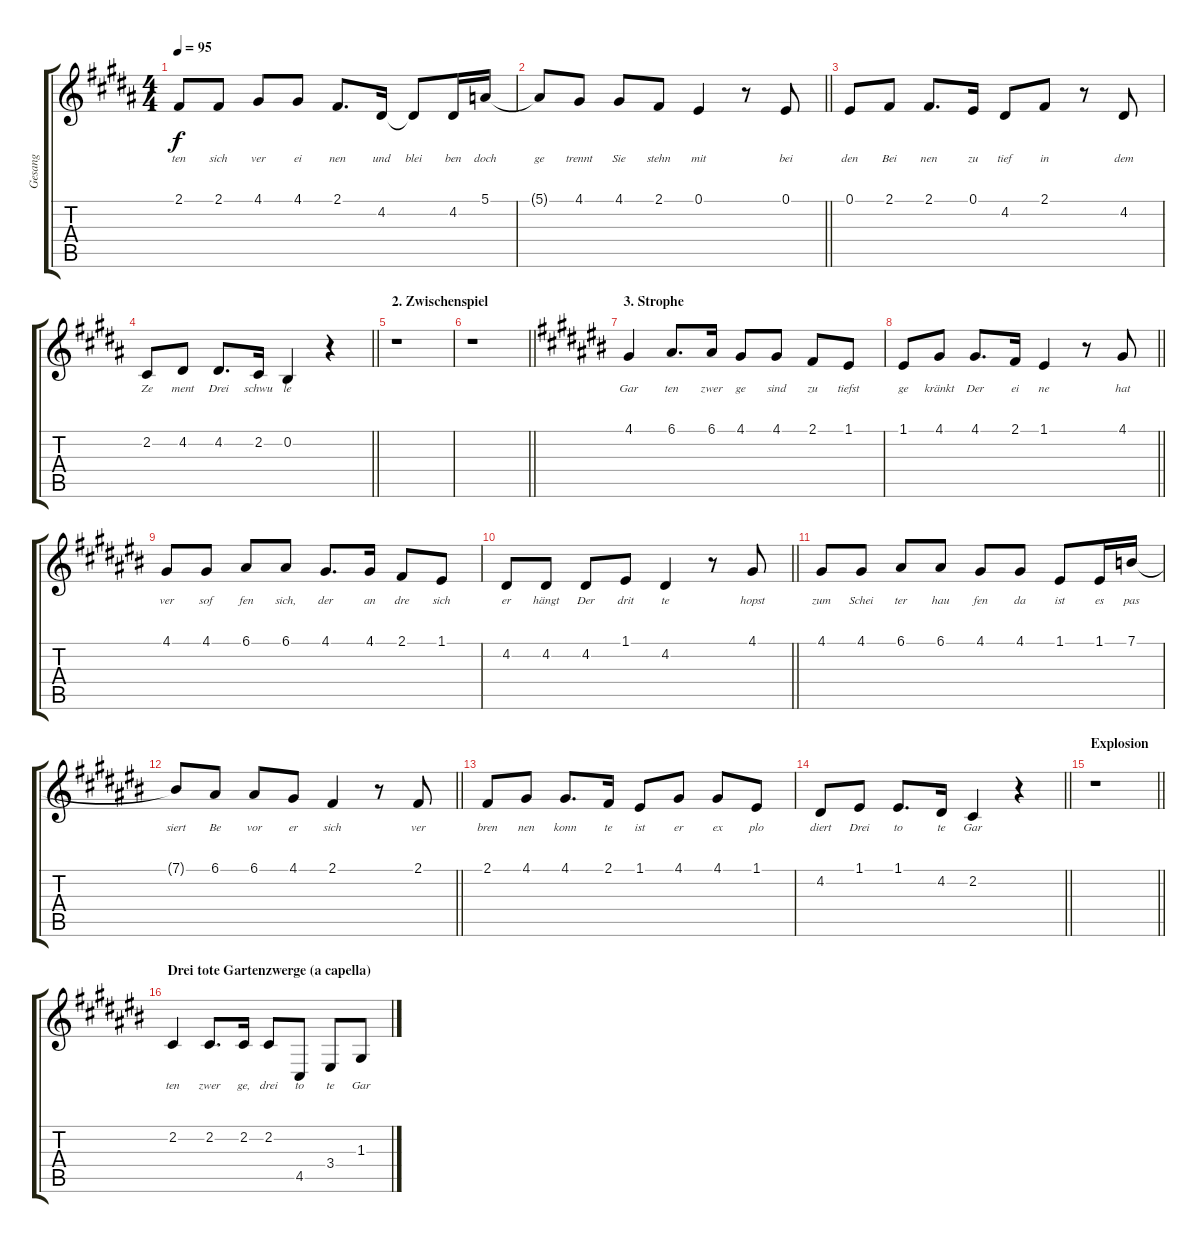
\track ("Gesang" "Gesang") {instrument flute}
\staff {score tabs}
\tuning (E4 B3 G3 D3 A2 E2) {hide}
\ts (4 4)
\tempo 95
\clef g2
\ks b
2.1.8{lyrics (0 "ten") lyrics (1 "") lyrics (2 "") lyrics (3 "") lyrics (4 "") dy f} 2.1.8{lyrics (0 "sich") lyrics (1 "") lyrics (2 "") lyrics (3 "") lyrics (4 "")} 4.1.8{lyrics (0 "ver") lyrics (1 "") lyrics (2 "") lyrics (3 "") lyrics (4 "")} 4.1.8{lyrics (0 "ei") lyrics (1 "") lyrics (2 "") lyrics (3 "") lyrics (4 "")} 2.1.8{d lyrics (0 "nen") lyrics (1 "") lyrics (2 "") lyrics (3 "") lyrics (4 "")} 4.2.16{lyrics (0 "und") lyrics (1 "") lyrics (2 "") lyrics (3 "") lyrics (4 "")} 4.2{t}.8{lyrics (0 "blei") lyrics (1 "") lyrics (2 "") lyrics (3 "") lyrics (4 "")} 4.2.16{lyrics (0 "ben") lyrics (1 "") lyrics (2 "") lyrics (3 "") lyrics (4 "")} 5.1.16{lyrics (0 "doch") lyrics (1 "") lyrics (2 "") lyrics (3 "") lyrics (4 "")} |
\barLineRight lightlight
5.1{t}.8{lyrics (0 "ge") lyrics (1 "") lyrics (2 "") lyrics (3 "") lyrics (4 "")} 4.1.8{lyrics (0 "trennt") lyrics (1 "") lyrics (2 "") lyrics (3 "") lyrics (4 "")} 4.1.8{lyrics (0 "Sie") lyrics (1 "") lyrics (2 "") lyrics (3 "") lyrics (4 "")} 2.1.8{lyrics (0 "stehn") lyrics (1 "") lyrics (2 "") lyrics (3 "") lyrics (4 "")} 0.1.4{lyrics (0 "mit") lyrics (1 "") lyrics (2 "") lyrics (3 "") lyrics (4 "")} r.8 0.1.8{lyrics (0 "bei") lyrics (1 "") lyrics (2 "") lyrics (3 "") lyrics (4 "")} |
0.1.8{lyrics (0 "den") lyrics (1 "") lyrics (2 "") lyrics (3 "") lyrics (4 "")} 2.1.8{lyrics (0 "Bei") lyrics (1 "") lyrics (2 "") lyrics (3 "") lyrics (4 "")} 2.1.8{d lyrics (0 "nen") lyrics (1 "") lyrics (2 "") lyrics (3 "") lyrics (4 "")} 0.1.16{lyrics (0 "zu") lyrics (1 "") lyrics (2 "") lyrics (3 "") lyrics (4 "")} 4.2.8{lyrics (0 "tief") lyrics (1 "") lyrics (2 "") lyrics (3 "") lyrics (4 "")} 2.1.8{lyrics (0 "in") lyrics (1 "") lyrics (2 "") lyrics (3 "") lyrics (4 "")} r.8 4.2.8{lyrics (0 "dem") lyrics (1 "") lyrics (2 "") lyrics (3 "") lyrics (4 "")} |
\barLineRight lightlight
2.2.8{lyrics (0 "Ze") lyrics (1 "") lyrics (2 "") lyrics (3 "") lyrics (4 "")} 4.2.8{lyrics (0 "ment") lyrics (1 "") lyrics (2 "") lyrics (3 "") lyrics (4 "")} 4.2.8{d lyrics (0 "Drei") lyrics (1 "") lyrics (2 "") lyrics (3 "") lyrics (4 "")} 2.2.16{lyrics (0 "schwu") lyrics (1 "") lyrics (2 "") lyrics (3 "") lyrics (4 "")} 0.2.4{lyrics (0 "le") lyrics (1 "") lyrics (2 "") lyrics (3 "") lyrics (4 "")} r.4 |
\section ("" "2. Zwischenspiel")
r.1 |
\barLineRight lightlight
r.1 |
\section ("" "3. Strophe")
\ks c#
4.1.4{lyrics (0 "Gar") lyrics (1 "") lyrics (2 "") lyrics (3 "") lyrics (4 "")} 6.1.8{d lyrics (0 "ten") lyrics (1 "") lyrics (2 "") lyrics (3 "") lyrics (4 "")} 6.1.16{lyrics (0 "zwer") lyrics (1 "") lyrics (2 "") lyrics (3 "") lyrics (4 "")} 4.1.8{lyrics (0 "ge") lyrics (1 "") lyrics (2 "") lyrics (3 "") lyrics (4 "")} 4.1.8{lyrics (0 "sind") lyrics (1 "") lyrics (2 "") lyrics (3 "") lyrics (4 "")} 2.1.8{lyrics (0 "zu") lyrics (1 "") lyrics (2 "") lyrics (3 "") lyrics (4 "")} 1.1.8{lyrics (0 "tiefst") lyrics (1 "") lyrics (2 "") lyrics (3 "") lyrics (4 "")} |
\barLineRight lightlight
1.1.8{lyrics (0 "ge") lyrics (1 "") lyrics (2 "") lyrics (3 "") lyrics (4 "")} 4.1.8{lyrics (0 "kränkt") lyrics (1 "") lyrics (2 "") lyrics (3 "") lyrics (4 "")} 4.1.8{d lyrics (0 "Der") lyrics (1 "") lyrics (2 "") lyrics (3 "") lyrics (4 "")} 2.1.16{lyrics (0 "ei") lyrics (1 "") lyrics (2 "") lyrics (3 "") lyrics (4 "")} 1.1.4{lyrics (0 "ne") lyrics (1 "") lyrics (2 "") lyrics (3 "") lyrics (4 "")} r.8 4.1.8{lyrics (0 "hat") lyrics (1 "") lyrics (2 "") lyrics (3 "") lyrics (4 "")} |
4.1.8{lyrics (0 "ver") lyrics (1 "") lyrics (2 "") lyrics (3 "") lyrics (4 "")} 4.1.8{lyrics (0 "sof") lyrics (1 "") lyrics (2 "") lyrics (3 "") lyrics (4 "")} 6.1.8{lyrics (0 "fen") lyrics (1 "") lyrics (2 "") lyrics (3 "") lyrics (4 "")} 6.1.8{lyrics (0 "sich,") lyrics (1 "") lyrics (2 "") lyrics (3 "") lyrics (4 "")} 4.1.8{d lyrics (0 "der") lyrics (1 "") lyrics (2 "") lyrics (3 "") lyrics (4 "")} 4.1.16{lyrics (0 "an") lyrics (1 "") lyrics (2 "") lyrics (3 "") lyrics (4 "")} 2.1.8{lyrics (0 "dre") lyrics (1 "") lyrics (2 "") lyrics (3 "") lyrics (4 "")} 1.1.8{lyrics (0 "sich") lyrics (1 "") lyrics (2 "") lyrics (3 "") lyrics (4 "")} |
\barLineRight lightlight
4.2.8{lyrics (0 "er") lyrics (1 "") lyrics (2 "") lyrics (3 "") lyrics (4 "")} 4.2.8{lyrics (0 "hängt") lyrics (1 "") lyrics (2 "") lyrics (3 "") lyrics (4 "")} 4.2.8{lyrics (0 "Der") lyrics (1 "") lyrics (2 "") lyrics (3 "") lyrics (4 "")} 1.1.8{lyrics (0 "drit") lyrics (1 "") lyrics (2 "") lyrics (3 "") lyrics (4 "")} 4.2.4{lyrics (0 "te") lyrics (1 "") lyrics (2 "") lyrics (3 "") lyrics (4 "")} r.8 4.1.8{lyrics (0 "hopst") lyrics (1 "") lyrics (2 "") lyrics (3 "") lyrics (4 "")} |
4.1.8{lyrics (0 "zum") lyrics (1 "") lyrics (2 "") lyrics (3 "") lyrics (4 "")} 4.1.8{lyrics (0 "Schei") lyrics (1 "") lyrics (2 "") lyrics (3 "") lyrics (4 "")} 6.1.8{lyrics (0 "ter") lyrics (1 "") lyrics (2 "") lyrics (3 "") lyrics (4 "")} 6.1.8{lyrics (0 "hau") lyrics (1 "") lyrics (2 "") lyrics (3 "") lyrics (4 "")} 4.1.8{lyrics (0 "fen") lyrics (1 "") lyrics (2 "") lyrics (3 "") lyrics (4 "")} 4.1.8{lyrics (0 "da") lyrics (1 "") lyrics (2 "") lyrics (3 "") lyrics (4 "")} 1.1.8{lyrics (0 "ist") lyrics (1 "") lyrics (2 "") lyrics (3 "") lyrics (4 "")} 1.1.16{lyrics (0 "es") lyrics (1 "") lyrics (2 "") lyrics (3 "") lyrics (4 "")} 7.1.16{lyrics (0 "pas") lyrics (1 "") lyrics (2 "") lyrics (3 "") lyrics (4 "")} |
\barLineRight lightlight
7.1{t}.8{lyrics (0 "siert") lyrics (1 "") lyrics (2 "") lyrics (3 "") lyrics (4 "")} 6.1.8{lyrics (0 "Be") lyrics (1 "") lyrics (2 "") lyrics (3 "") lyrics (4 "")} 6.1.8{lyrics (0 "vor") lyrics (1 "") lyrics (2 "") lyrics (3 "") lyrics (4 "")} 4.1.8{lyrics (0 "er") lyrics (1 "") lyrics (2 "") lyrics (3 "") lyrics (4 "")} 2.1.4{lyrics (0 "sich") lyrics (1 "") lyrics (2 "") lyrics (3 "") lyrics (4 "")} r.8 2.1.8{lyrics (0 "ver") lyrics (1 "") lyrics (2 "") lyrics (3 "") lyrics (4 "")} |
2.1.8{lyrics (0 "bren") lyrics (1 "") lyrics (2 "") lyrics (3 "") lyrics (4 "")} 4.1.8{lyrics (0 "nen") lyrics (1 "") lyrics (2 "") lyrics (3 "") lyrics (4 "")} 4.1.8{d lyrics (0 "konn") lyrics (1 "") lyrics (2 "") lyrics (3 "") lyrics (4 "")} 2.1.16{lyrics (0 "te") lyrics (1 "") lyrics (2 "") lyrics (3 "") lyrics (4 "")} 1.1.8{lyrics (0 "ist") lyrics (1 "") lyrics (2 "") lyrics (3 "") lyrics (4 "")} 4.1.8{lyrics (0 "er") lyrics (1 "") lyrics (2 "") lyrics (3 "") lyrics (4 "")} 4.1.8{lyrics (0 "ex") lyrics (1 "") lyrics (2 "") lyrics (3 "") lyrics (4 "")} 1.1.8{lyrics (0 "plo") lyrics (1 "") lyrics (2 "") lyrics (3 "") lyrics (4 "")} |
\barLineRight lightlight
4.2.8{lyrics (0 "diert") lyrics (1 "") lyrics (2 "") lyrics (3 "") lyrics (4 "")} 1.1.8{lyrics (0 "Drei") lyrics (1 "") lyrics (2 "") lyrics (3 "") lyrics (4 "")} 1.1.8{d lyrics (0 "to") lyrics (1 "") lyrics (2 "") lyrics (3 "") lyrics (4 "")} 4.2.16{lyrics (0 "te") lyrics (1 "") lyrics (2 "") lyrics (3 "") lyrics (4 "")} 2.2.4{lyrics (0 "Gar") lyrics (1 "") lyrics (2 "") lyrics (3 "") lyrics (4 "")} r.4 |
\section ("" "Explosion")
\barLineRight lightlight
r.1 |
\section ("" "Drei tote Gartenzwerge (a capella)")
2.2.4{lyrics (0 "ten") lyrics (1 "") lyrics (2 "") lyrics (3 "") lyrics (4 "")} 2.2.8{d lyrics (0 "zwer") lyrics (1 "") lyrics (2 "") lyrics (3 "") lyrics (4 "")} 2.2.16{lyrics (0 "ge,") lyrics (1 "") lyrics (2 "") lyrics (3 "") lyrics (4 "")} 2.2.8{lyrics (0 "drei") lyrics (1 "") lyrics (2 "") lyrics (3 "") lyrics (4 "")} 4.5.8{lyrics (0 "to") lyrics (1 "") lyrics (2 "") lyrics (3 "") lyrics (4 "")} 3.4.8{lyrics (0 "te") lyrics (1 "") lyrics (2 "") lyrics (3 "") lyrics (4 "")} 1.3.8{lyrics (0 "Gar") lyrics (1 "") lyrics (2 "") lyrics (3 "") lyrics (4 "")}
